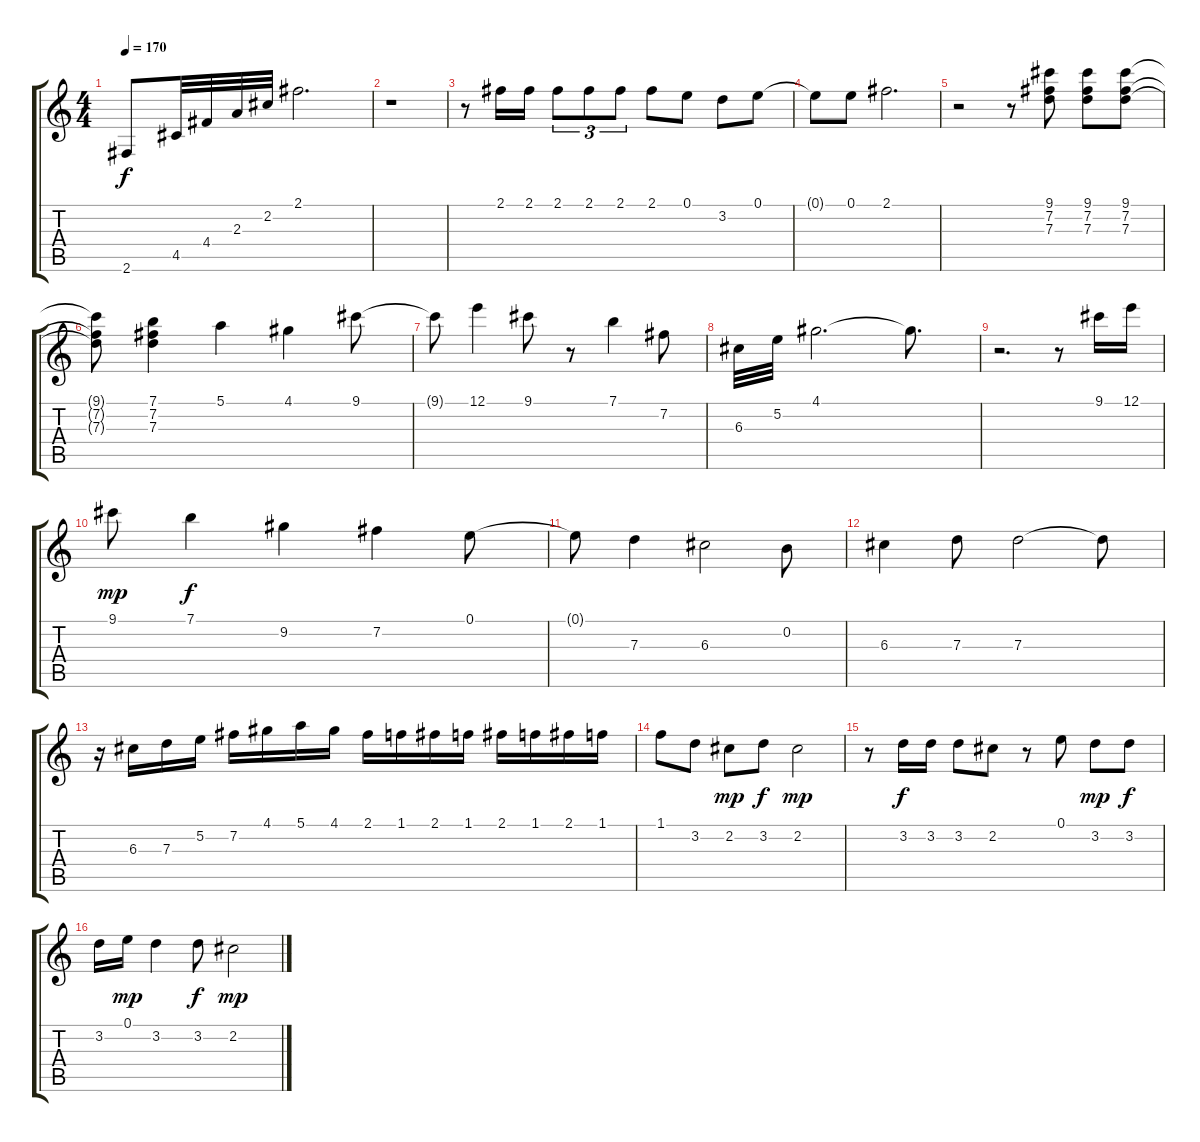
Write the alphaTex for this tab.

\track "" {instrument acousticguitarnylon}
\staff {score tabs}
\tuning (E4 B3 G3 D3 A2 E2) {hide}
\ts (4 4)
\tempo 170
\clef g2
\ks c
2.6.8{dy f} 4.5.32 4.4.32 2.3.32 2.2.32 2.1.2{d} |
r.1 |
r.8 2.1.16 2.1.16 2.1.8{tu (3 2)} 2.1.8{tu (3 2)} 2.1.8{tu (3 2)} 2.1.8 0.1.8 3.2.8 0.1.8 |
0.1{t}.8 0.1.8 2.1.2{d} |
r.2 r.8 (9.1 7.2 7.3).8 (9.1 7.2 7.3).8 (9.1 7.2 7.3).8 |
(9.1{t} 7.2{t} 7.3{t}).8 (7.1 7.2 7.3).4 5.1.4 4.1.4 9.1.8 |
9.1{t}.8 12.1.4 9.1.8 r.8 7.1.4 7.2.8 |
6.3.32 5.2.32 4.1.2{d} 4.1{t}.8{d} |
r.2{d} r.8 9.1.16 12.1.16 |
9.1.8{dy mp} 7.1.4{dy f} 9.2.4 7.2.4 0.1.8 |
0.1{t}.8 7.3.4 6.3.2 0.2.8 |
6.3.4 7.3.8 7.3.2 7.3{t}.8 |
r.16 6.3.16 7.3.16 5.2.16 7.2.16 4.1.16 5.1.16 4.1.16 2.1.16 1.1.16 2.1.16 1.1.16 2.1.16 1.1.16 2.1.16 1.1.16 |
1.1.8 3.2.8 2.2.8{dy mp} 3.2.8{dy f} 2.2.2{dy mp} |
r.8 3.2.16{dy f} 3.2.16 3.2.8 2.2.8 r.8 0.1.8 3.2.8{dy mp} 3.2.8{dy f} |
3.2.16 0.1.16{dy mp} 3.2.4 3.2.8{dy f} 2.2.2{dy mp}
